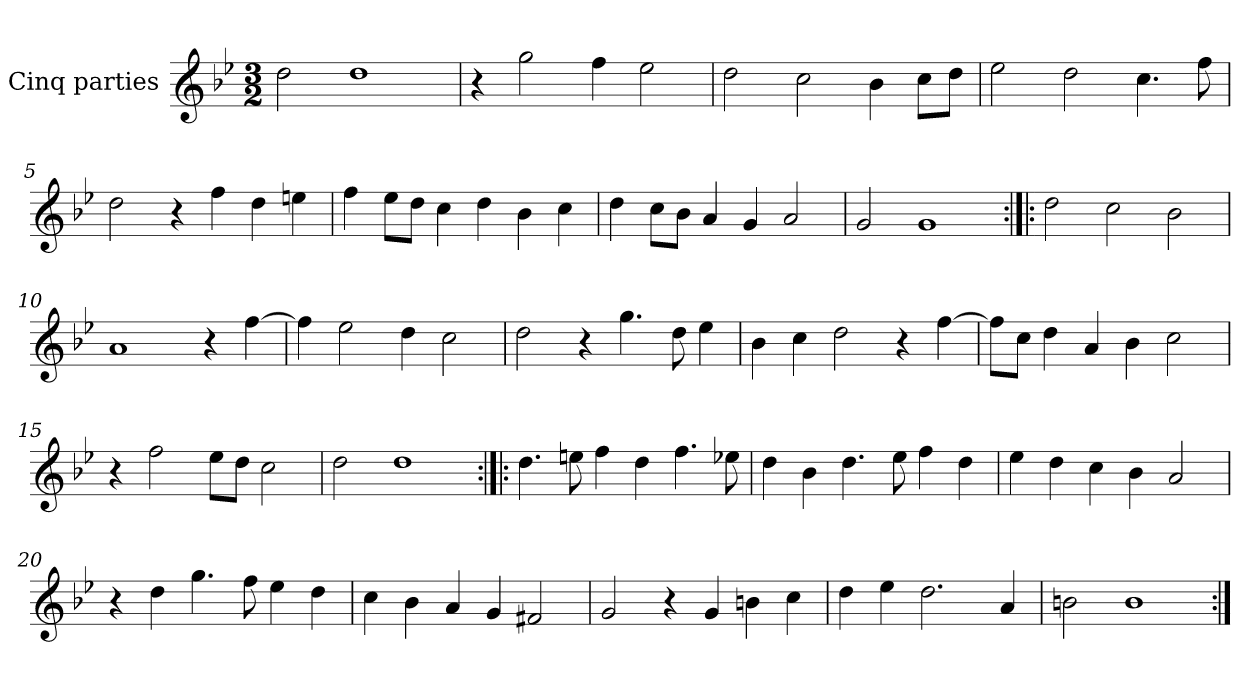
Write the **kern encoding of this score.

**kern
*part1
*staff1
*I"Cinq parties
*clefG2
*k[b-e-]
*M3/2
*MM180
=1
2dd\
1dd
=2
4r
2gg\
4ff\
2ee-\
=3
2dd\
2cc\
4b-\
8cc\L
8dd\J
=4
2ee-\
2dd\
4.cc\
8ff\
=5
2dd\
4r
4ff\
4dd\
4een\
=6
4ff\
8ee-\L
8dd\J
4cc\
4dd\
4b-\
4cc\
=7
4dd\
8cc\L
8b-\J
4a/
4g/
2a/
=8
2g/
1g
=9:|!|:
2dd\
2cc\
2b-\
=10
1a
4r
[4ff\
=11
4ff\]
2ee-\
4dd\
2cc\
=12
2dd\
4r
4.gg\
8dd\
4ee-\
=13
4b-\
4cc\
2dd\
4r
[4ff\
=14
8ff\L]
8cc\J
4dd\
4a/
4b-\
2cc\
=15
4r
2ff\
8ee-\L
8dd\J
2cc\
=16
2dd\
1dd
=17:|!|:
4.dd\
8een\
4ff\
4dd\
4.ff\
8ee-X\
=18
4dd\
4b-\
4.dd\
8ee-\
4ff\
4dd\
=19
4ee-\
4dd\
4cc\
4b-\
2a/
=20
4r
4dd\
4.gg\
8ff\
4ee-\
4dd\
=21
4cc\
4b-\
4a/
4g/
2f#X/
=22
2g/
4r
4g/
4bn\
4cc\
=23
4dd\
4ee-\
2.dd\
4a/
=24
2bn\
1b
=:|!
*-
